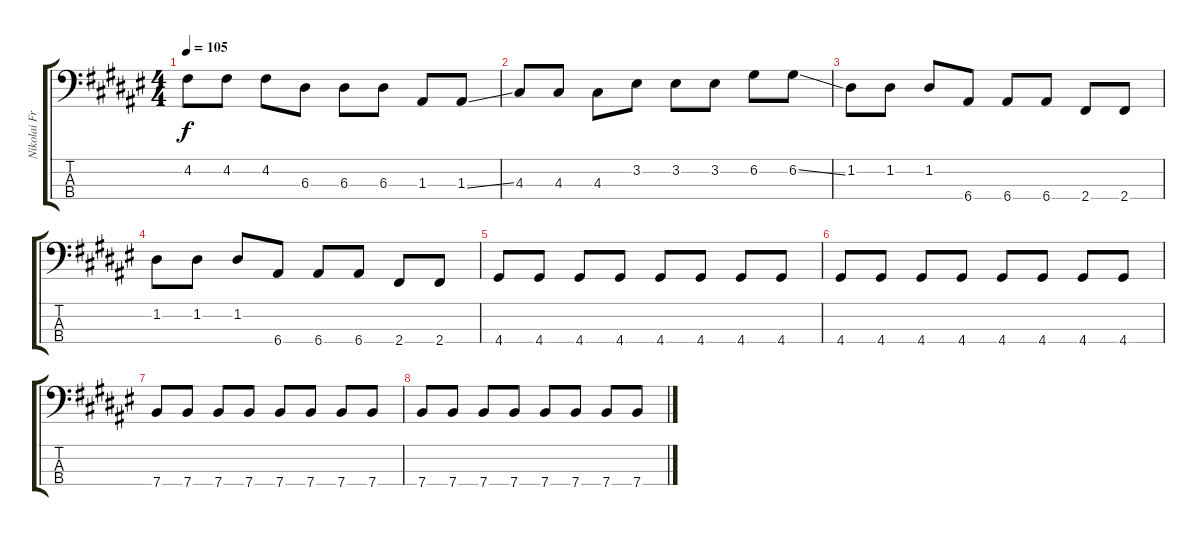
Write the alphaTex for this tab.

\track ("Nikolai Fraiture - Bass" "Nikolai Fr") {instrument electricbassfinger}
\staff {score tabs}
\tuning (G2 D2 A1 E1) {hide}
\ts (4 4)
\tempo 105
\clef f4
\ks f#
4.2.8{dy f} 4.2.8 4.2.8 6.3.8 6.3.8 6.3.8 1.3.8 1.3{ss}.8 |
4.3.8 4.3.8 4.3.8 3.2.8 3.2.8 3.2.8 6.2.8 6.2{ss}.8 |
1.2.8 1.2.8 1.2.8 6.4.8 6.4.8 6.4.8 2.4.8 2.4.8 |
1.2.8 1.2.8 1.2.8 6.4.8 6.4.8 6.4.8 2.4.8 2.4.8 |
4.4.8 4.4.8 4.4.8 4.4.8 4.4.8 4.4.8 4.4.8 4.4.8 |
4.4.8 4.4.8 4.4.8 4.4.8 4.4.8 4.4.8 4.4.8 4.4.8 |
7.4.8 7.4.8 7.4.8 7.4.8 7.4.8 7.4.8 7.4.8 7.4.8 |
7.4.8 7.4.8 7.4.8 7.4.8 7.4.8 7.4.8 7.4.8 7.4.8
